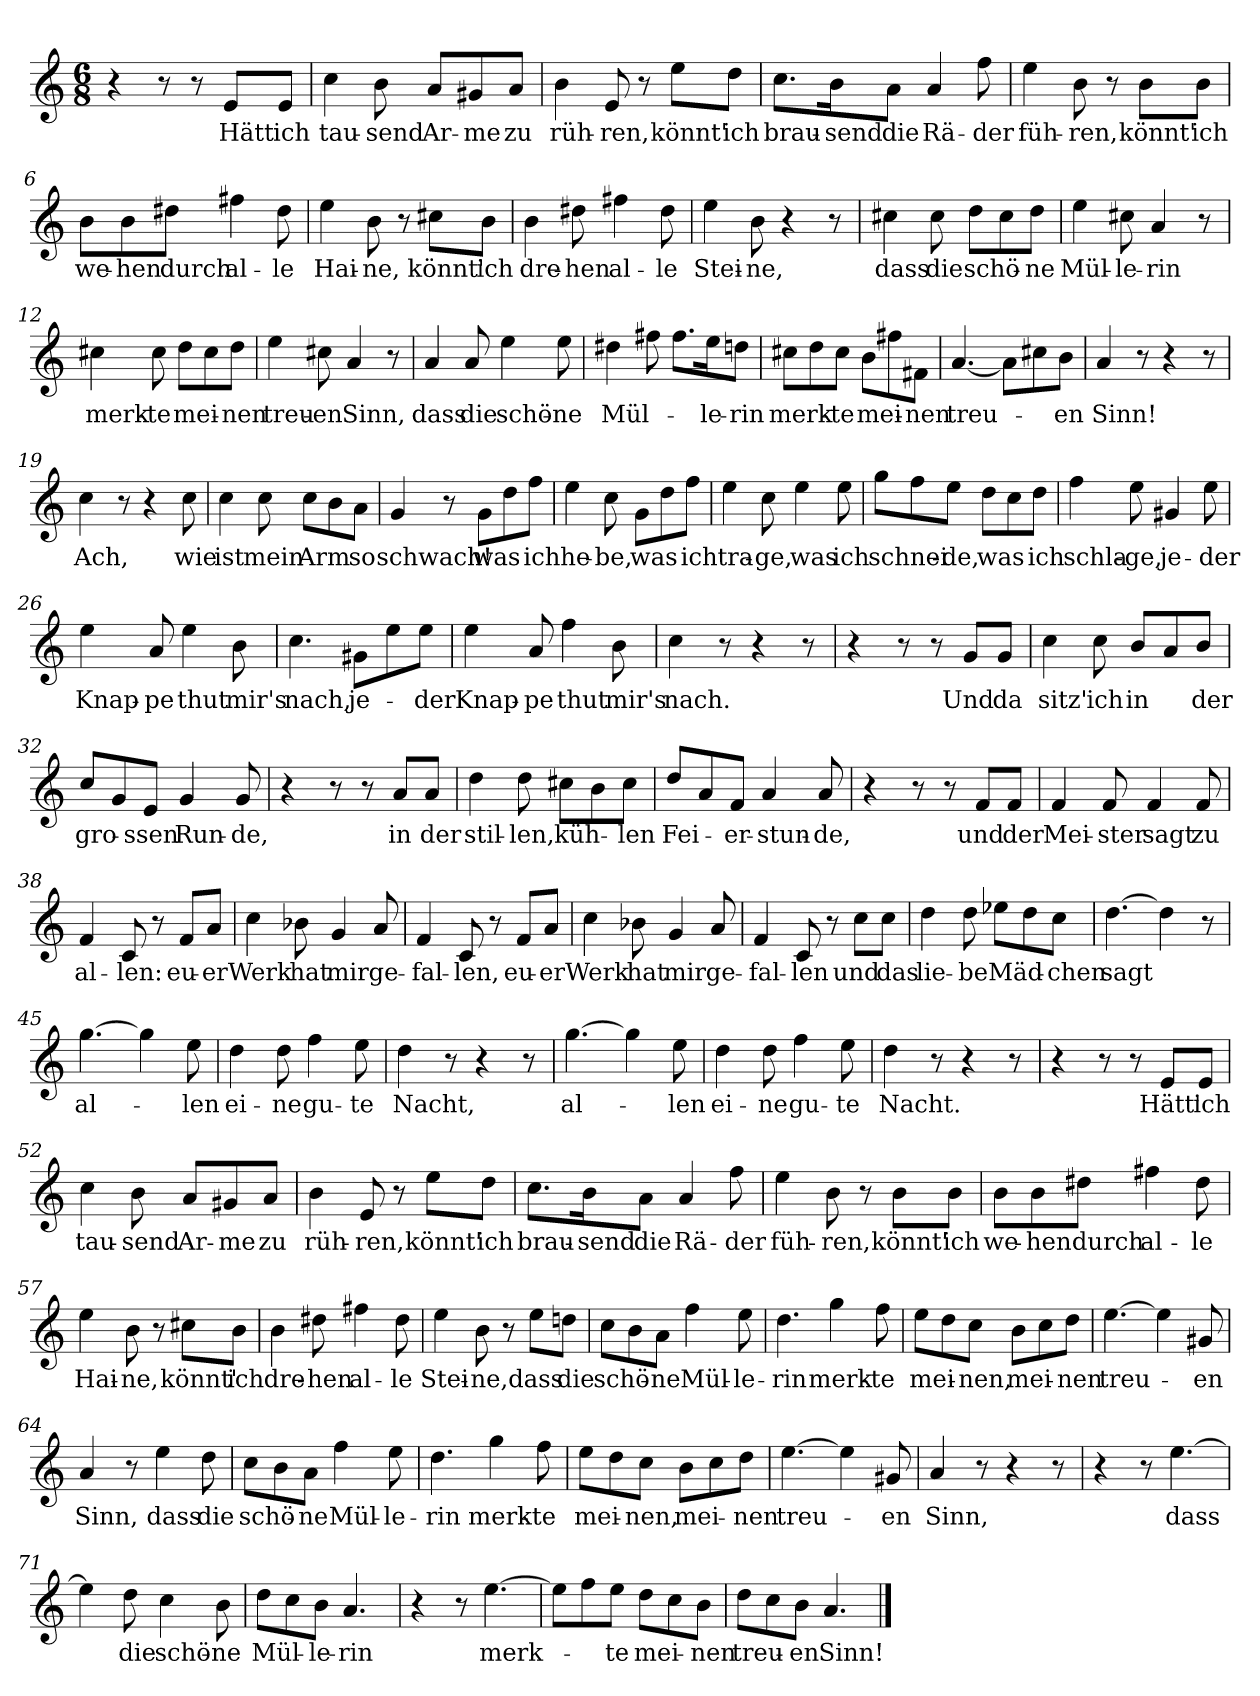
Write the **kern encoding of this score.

**kern	**text
*part1	*part1
*staff1	*staff1
*clefG2	*
*k[]	*
*M6/8	*
=1	=1
4r	.
8r	.
8r	.
!	!LO:LY:b
8e/L	Hätt
!	!LO:LY:b
8e/J	ich
=2	=2
!	!LO:LY:b
4cc\	tau-
!	!LO:LY:b
8b\	-send
!	!LO:LY:b
8a/L	Ar-
!	!LO:LY:b
8g#X/	-me
!	!LO:LY:b
8a/J	zu
=3	=3
!	!LO:LY:b
4b\	rüh-
!	!LO:LY:b
8e/	-ren,
8r	.
!	!LO:LY:b
8ee\L	könnt'
!	!LO:LY:b
8dd\J	ich
=4	=4
!	!LO:LY:b
8.cc\L	brau-
!	!LO:LY:b
16b\K	-send
!	!LO:LY:b
8a\J	die
!	!LO:LY:b
4a/	Rä-
!	!LO:LY:b
8ff\	-der
=5	=5
!	!LO:LY:b
4ee\	füh-
!	!LO:LY:b
8b\	-ren,
8r	.
!	!LO:LY:b
8b\L	könnt'
!	!LO:LY:b
8b\J	ich
=6	=6
!	!LO:LY:b
8b\L	we-
!	!LO:LY:b
8b\	-hen
!	!LO:LY:b
8dd#X\J	durch
!	!LO:LY:b
4ff#X\	al-
!	!LO:LY:b
8dd#\	-le
!!LO:LB:g=z
=7	=7
!	!LO:LY:b
4ee\	Hai-
!	!LO:LY:b
8b\	-ne,
8r	.
!	!LO:LY:b
8cc#X\L	könnt'
!	!LO:LY:b
8b\J	ich
=8	=8
!	!LO:LY:b
4b\	dre-
!	!LO:LY:b
8dd#X\	hen
!	!LO:LY:b
4ff#X\	al-
!	!LO:LY:b
8dd#\	-le
=9	=9
!	!LO:LY:b
4ee\	Stei-
!	!LO:LY:b
8b\	-ne,
4r	.
8r	.
=10	=10
!	!LO:LY:b
4cc#X\	dass
!	!LO:LY:b
8cc#\	die
!	!LO:LY:b
8dd\L	schö-
8cc#\	.
!	!LO:LY:b
8dd\J	-ne
=11	=11
!	!LO:LY:b
4ee\	Mül-
!	!LO:LY:b
8cc#X\	-le-
!	!LO:LY:b
4a/	-rin
8r	.
=12	=12
!	!LO:LY:b
4cc#X\	merk-
!	!LO:LY:b
8cc#\	-te
!	!LO:LY:b
8dd\L	mei-
8cc#\	.
!	!LO:LY:b
8dd\J	-nen
=13	=13
!	!LO:LY:b
4ee\	treu-
!	!LO:LY:b
8cc#X\	-en
!	!LO:LY:b
4a/	Sinn,
8r	.
!!LO:LB:g=z
=14	=14
!	!LO:LY:b
4a/	dass
!	!LO:LY:b
8a/	die
!	!LO:LY:b
4ee\	schö-
!	!LO:LY:b
8ee\	-ne
=15	=15
!	!LO:LY:b
4dd#X\	Mül-
8ff#X\	.
8.ff#\L	.
!	!LO:LY:b
16ee\K	-le-
!	!LO:LY:b
8ddn\J	-rin
=16	=16
!	!LO:LY:b
8cc#X\L	merk-
8dd\	.
!	!LO:LY:b
8cc#\J	-te
!	!LO:LY:b
8b\L	mei-
8ff#X\	.
!	!LO:LY:b
8f#X\J	-nen
=17	=17
!	!LO:LY:b
[4.a/	treu-
8a\L]	.
8cc#X\	.
!	!LO:LY:b
8b\J	-en
=18	=18
!	!LO:LY:b
4a/	Sinn!
8r	.
4r	.
8r	.
=19	=19
!	!LO:LY:b
4cc\	Ach,
8r	.
4r	.
!	!LO:LY:b
8cc\	wie
=20	=20
!	!LO:LY:b
4cc\	ist
!	!LO:LY:b
8cc\	mein
!	!LO:LY:b
8cc\L	Arm
8b\	.
!	!LO:LY:b
8a\J	so
!!LO:LB:g=z
=21	=21
!	!LO:LY:b
4g/	schwach!
8r	.
!	!LO:LY:b
8g\L	was
8dd\	.
!	!LO:LY:b
8ff\J	ich
=22	=22
!	!LO:LY:b
4ee\	he-
!	!LO:LY:b
8cc\	-be,
!	!LO:LY:b
8g\L	was
8dd\	.
!	!LO:LY:b
8ff\J	ich
=23	=23
!	!LO:LY:b
4ee\	tra-
!	!LO:LY:b
8cc\	-ge,
!	!LO:LY:b
4ee\	was
!	!LO:LY:b
8ee\	ich
=24	=24
!	!LO:LY:b
8gg\L	schnei-
8ff\	.
!	!LO:LY:b
8ee\J	-de,
!	!LO:LY:b
8dd\L	was
8cc\	.
!	!LO:LY:b
8dd\J	ich
=25	=25
!	!LO:LY:b
4ff\	schla-
!	!LO:LY:b
8ee\	-ge,
!	!LO:LY:b
4g#X/	je-
!	!LO:LY:b
8ee\	-der
=26	=26
!	!LO:LY:b
4ee\	Knap-
!	!LO:LY:b
8a/	-pe
!	!LO:LY:b
4ee\	thut
!	!LO:LY:b
8b\	mir's
=27	=27
!	!LO:LY:b
4.cc\	nach,
!	!LO:LY:b
8g#X\L	je-
8ee\	.
!	!LO:LY:b
8ee\J	-der
!!LO:LB:g=z
=28	=28
!	!LO:LY:b
4ee\	Knap-
!	!LO:LY:b
8a/	-pe
!	!LO:LY:b
4ff\	thut
!	!LO:LY:b
8b\	mir's
=29	=29
!	!LO:LY:b
4cc\	nach.
8r	.
4r	.
8r	.
=30	=30
4r	.
8r	.
8r	.
!	!LO:LY:b
8g/L	Und
!	!LO:LY:b
8g/J	da
=31	=31
!	!LO:LY:b
4cc\	sitz'
!	!LO:LY:b
8cc\	ich
!	!LO:LY:b
8b/L	in
8a/	.
!	!LO:LY:b
8b/J	der
=32	=32
!	!LO:LY:b
8cc/L	gro-
8g/	.
!	!LO:LY:b
8e/J	-ssen
!	!LO:LY:b
4g/	Run-
!	!LO:LY:b
8g/	-de,
=33	=33
4r	.
8r	.
8r	.
!	!LO:LY:b
8a/L	in
!	!LO:LY:b
8a/J	der
=34	=34
!	!LO:LY:b
4dd\	stil-
!	!LO:LY:b
8dd\	-len,
!	!LO:LY:b
8cc#X\L	küh-
8b\	.
!	!LO:LY:b
8cc#\J	-len
!!LO:LB:g=z
=35	=35
!	!LO:LY:b
8dd/L	Fei-
8a/	.
!	!LO:LY:b
8f/J	-er-
!	!LO:LY:b
4a/	-stun-
!	!LO:LY:b
8a/	-de,
=36	=36
4r	.
8r	.
8r	.
!	!LO:LY:b
8f/L	und
!	!LO:LY:b
8f/J	der
=37	=37
!	!LO:LY:b
4f/	Mei-
!	!LO:LY:b
8f/	-ster
!	!LO:LY:b
4f/	sagt
!	!LO:LY:b
8f/	zu
=38	=38
!	!LO:LY:b
4f/	al-
!	!LO:LY:b
8c/	-len:
8r	.
!	!LO:LY:b
8f/L	eu-
!	!LO:LY:b
8a/J	-er
=39	=39
!	!LO:LY:b
4cc\	Werk
!	!LO:LY:b
8b-X\	hat
!	!LO:LY:b
4g/	mir
!	!LO:LY:b
8a/	ge-
=40	=40
!	!LO:LY:b
4f/	-fal-
!	!LO:LY:b
8c/	-len,
8r	.
!	!LO:LY:b
8f/L	eu-
!	!LO:LY:b
8a/J	-er
=41	=41
!	!LO:LY:b
4cc\	Werk
!	!LO:LY:b
8b-X\	hat
!	!LO:LY:b
4g/	mir
!	!LO:LY:b
8a/	ge-
!!LO:LB:g=z
=42	=42
!	!LO:LY:b
4f/	-fal-
!	!LO:LY:b
8c/	-len
8r	.
!	!LO:LY:b
8cc\L	und
!	!LO:LY:b
8cc\J	das
=43	=43
!	!LO:LY:b
4dd\	lie-
!	!LO:LY:b
8dd\	-be
!	!LO:LY:b
8ee-X\L	Mäd-
8dd\	.
!	!LO:LY:b
8cc\J	-chen
=44	=44
!	!LO:LY:b
[4.dd\	sagt
4dd\]	.
8r	.
=45	=45
!	!LO:LY:b
[4.gg\	al-
4gg\]	.
!	!LO:LY:b
8ee\	-len
=46	=46
!	!LO:LY:b
4dd\	ei-
!	!LO:LY:b
8dd\	-ne
!	!LO:LY:b
4ff\	gu-
!	!LO:LY:b
8ee\	-te
=47	=47
!	!LO:LY:b
4dd\	Nacht,
8r	.
4r	.
8r	.
=48	=48
!	!LO:LY:b
[4.gg\	al-
4gg\]	.
!	!LO:LY:b
8ee\	-len
=49	=49
!	!LO:LY:b
4dd\	ei-
!	!LO:LY:b
8dd\	-ne
!	!LO:LY:b
4ff\	gu-
!	!LO:LY:b
8ee\	-te
=50	=50
!	!LO:LY:b
4dd\	Nacht.
8r	.
4r	.
8r	.
!!LO:LB:g=z
=51	=51
4r	.
8r	.
8r	.
!	!LO:LY:b
8e/L	Hätt'
!	!LO:LY:b
8e/J	ich
=52	=52
!	!LO:LY:b
4cc\	tau-
!	!LO:LY:b
8b\	-send
!	!LO:LY:b
8a/L	Ar-
!	!LO:LY:b
8g#X/	-me
!	!LO:LY:b
8a/J	zu
=53	=53
!	!LO:LY:b
4b\	rüh-
!	!LO:LY:b
8e/	-ren,
8r	.
!	!LO:LY:b
8ee\L	könnt'
!	!LO:LY:b
8dd\J	ich
=54	=54
!	!LO:LY:b
8.cc\L	brau-
!	!LO:LY:b
16b\K	-send
!	!LO:LY:b
8a\J	die
!	!LO:LY:b
4a/	Rä-
!	!LO:LY:b
8ff\	-der
=55	=55
!	!LO:LY:b
4ee\	füh-
!	!LO:LY:b
8b\	-ren,
8r	.
!	!LO:LY:b
8b\L	könnt'
!	!LO:LY:b
8b\J	ich
=56	=56
!	!LO:LY:b
8b\L	we-
!	!LO:LY:b
8b\	-hen
!	!LO:LY:b
8dd#X\J	durch
!	!LO:LY:b
4ff#X\	al-
!	!LO:LY:b
8dd#\	-le
!!LO:LB:g=z
=57	=57
!	!LO:LY:b
4ee\	Hai-
!	!LO:LY:b
8b\	-ne,
8r	.
!	!LO:LY:b
8cc#X\L	könnt'
!	!LO:LY:b
8b\J	ich
=58	=58
!	!LO:LY:b
4b\	dre-
!	!LO:LY:b
8dd#X\	-hen
!	!LO:LY:b
4ff#X\	al-
!	!LO:LY:b
8dd#\	-le
=59	=59
!	!LO:LY:b
4ee\	Stei-
!	!LO:LY:b
8b\	-ne,
8r	.
!	!LO:LY:b
8ee\L	dass
!	!LO:LY:b
8ddn\J	die
=60	=60
!	!LO:LY:b
8cc\L	schö-
8b\	.
!	!LO:LY:b
8a\J	-ne
!	!LO:LY:b
4ff\	Mül-
!	!LO:LY:b
8ee\	-le-
=61	=61
!	!LO:LY:b
4.dd\	-rin
!	!LO:LY:b
4gg\	merk-
!	!LO:LY:b
8ff\	-te
=62	=62
!	!LO:LY:b
8ee\L	mei-
8dd\	.
!	!LO:LY:b
8cc\J	-nen,
!	!LO:LY:b
8b\L	mei-
8cc\	.
!	!LO:LY:b
8dd\J	-nen
=63	=63
!	!LO:LY:b
[4.ee\	treu-
4ee\]	.
!	!LO:LY:b
8g#X/	-en
!!LO:LB:g=z
=64	=64
!	!LO:LY:b
4a/	Sinn,
8r	.
!	!LO:LY:b
4ee\	dass
!	!LO:LY:b
8dd\	die
=65	=65
!	!LO:LY:b
8cc\L	schö-
8b\	.
!	!LO:LY:b
8a\J	-ne
!	!LO:LY:b
4ff\	Mül-
!	!LO:LY:b
8ee\	-le-
=66	=66
!	!LO:LY:b
4.dd\	-rin
!	!LO:LY:b
4gg\	merk-
!	!LO:LY:b
8ff\	-te
=67	=67
!	!LO:LY:b
8ee\L	mei-
8dd\	.
!	!LO:LY:b
8cc\J	-nen,
!	!LO:LY:b
8b\L	mei-
8cc\	.
!	!LO:LY:b
8dd\J	-nen
=68	=68
!	!LO:LY:b
[4.ee\	treu-
4ee\]	.
!	!LO:LY:b
8g#X/	-en
=69	=69
!	!LO:LY:b
4a/	Sinn,
8r	.
4r	.
8r	.
=70	=70
4r	.
8r	.
!	!LO:LY:b
[4.ee\	dass
=71	=71
4ee\]	.
!	!LO:LY:b
8dd\	die
!	!LO:LY:b
4cc\	schö-
!	!LO:LY:b
8b\	-ne
=72	=72
!	!LO:LY:b
8dd\L	Mül-
8cc\	.
!	!LO:LY:b
8b\J	-le-
!	!LO:LY:b
4.a/	-rin
!!LO:PB:g=z
=73	=73
4r	.
8r	.
!	!LO:LY:b
[4.ee\	merk-
=74	=74
8ee\L]	.
8ff\	.
!	!LO:LY:b
8ee\J	-te
!	!LO:LY:b
8dd\L	mei-
8cc\	.
!	!LO:LY:b
8b\J	-nen
=75	=75
!	!LO:LY:b
8dd\L	treu-
8cc\	.
!	!LO:LY:b
8b\J	-en
!	!LO:LY:b
4.a/	Sinn!
==	==
*-	*-
